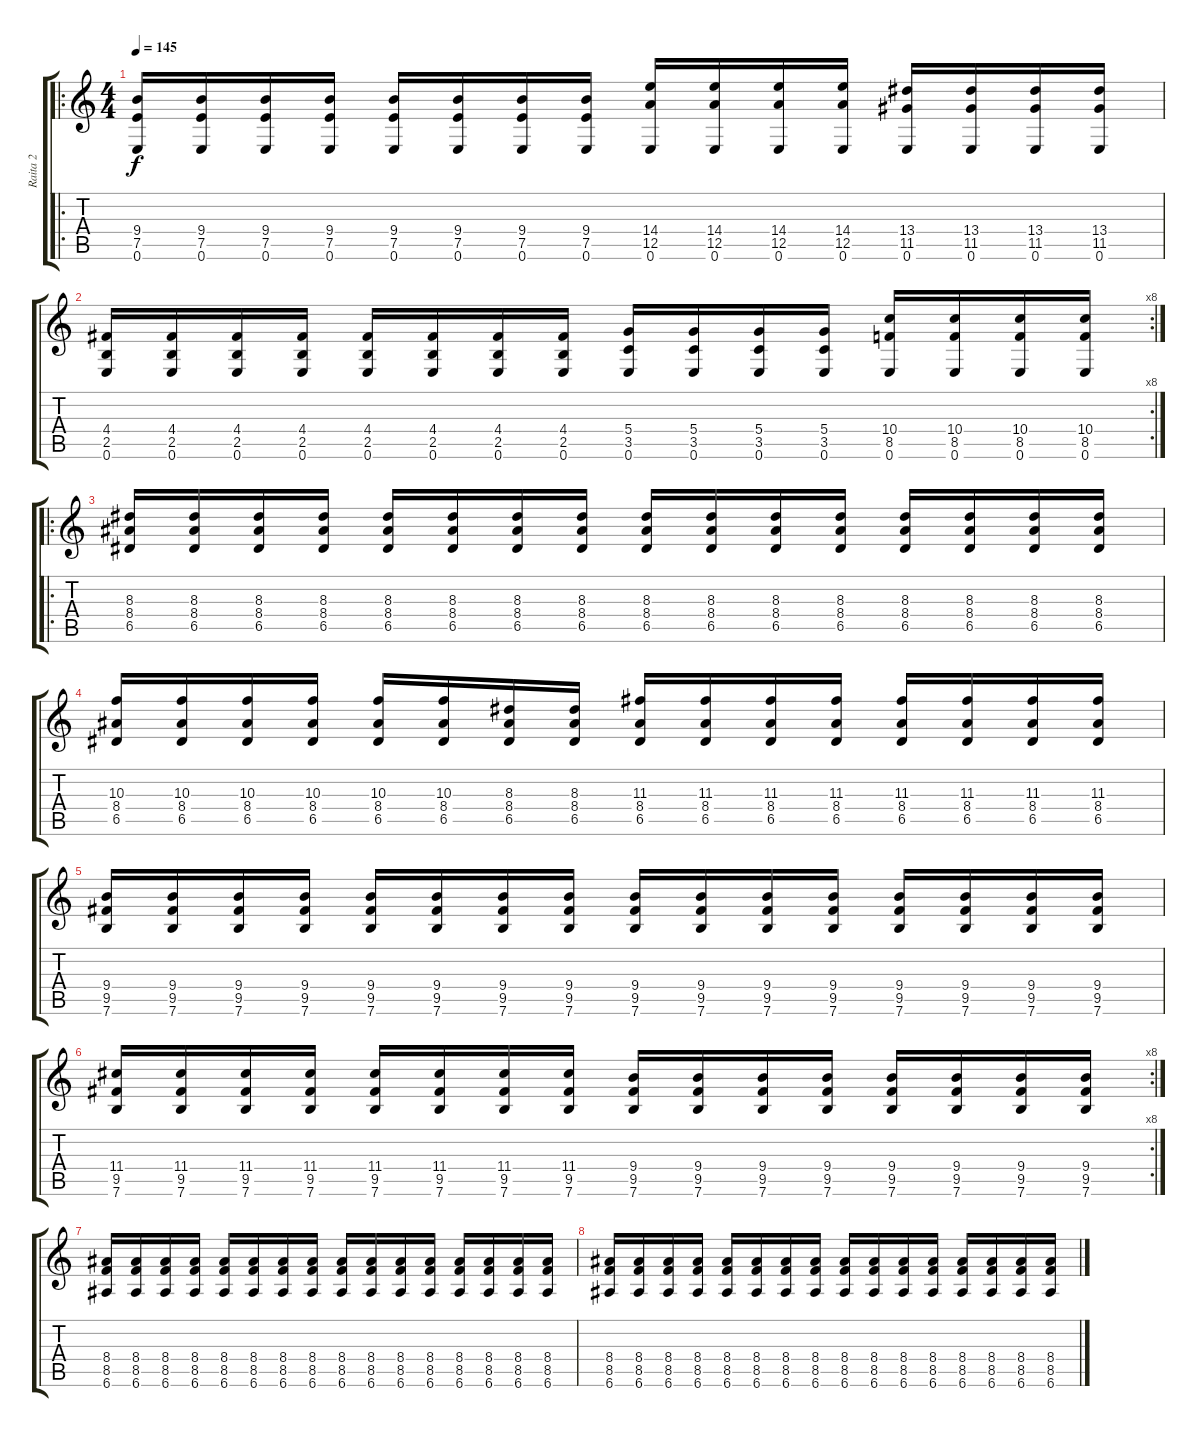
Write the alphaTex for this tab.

\track ("Raita 2" "Raita 2") {instrument distortionguitar}
\staff {score tabs}
\tuning (E4 B3 G3 D3 A2 E2) {hide}
\ro
\ts (4 4)
\tempo 145
\clef g2
\ks c
(9.4 7.5 0.6).16{dy f} (9.4 7.5 0.6).16 (9.4 7.5 0.6).16 (9.4 7.5 0.6).16 (9.4 7.5 0.6).16 (9.4 7.5 0.6).16 (9.4 7.5 0.6).16 (9.4 7.5 0.6).16 (14.4 12.5 0.6).16 (14.4 12.5 0.6).16 (14.4 12.5 0.6).16 (14.4 12.5 0.6).16 (13.4 11.5 0.6).16 (13.4 11.5 0.6).16 (13.4 11.5 0.6).16 (13.4 11.5 0.6).16 |
\rc 8
(4.4 2.5 0.6).16 (4.4 2.5 0.6).16 (4.4 2.5 0.6).16 (4.4 2.5 0.6).16 (4.4 2.5 0.6).16 (4.4 2.5 0.6).16 (4.4 2.5 0.6).16 (4.4 2.5 0.6).16 (5.4 3.5 0.6).16 (5.4 3.5 0.6).16 (5.4 3.5 0.6).16 (5.4 3.5 0.6).16 (10.4 8.5 0.6).16 (10.4 8.5 0.6).16 (10.4 8.5 0.6).16 (10.4 8.5 0.6).16 |
\ro
(8.3 8.4 6.5).16 (8.3 8.4 6.5).16 (8.3 8.4 6.5).16 (8.3 8.4 6.5).16 (8.3 8.4 6.5).16 (8.3 8.4 6.5).16 (8.3 8.4 6.5).16 (8.3 8.4 6.5).16 (8.3 8.4 6.5).16 (8.3 8.4 6.5).16 (8.3 8.4 6.5).16 (8.3 8.4 6.5).16 (8.3 8.4 6.5).16 (8.3 8.4 6.5).16 (8.3 8.4 6.5).16 (8.3 8.4 6.5).16 |
(10.3 8.4 6.5).16 (10.3 8.4 6.5).16 (10.3 8.4 6.5).16 (10.3 8.4 6.5).16 (10.3 8.4 6.5).16 (10.3 8.4 6.5).16 (8.3 8.4 6.5).16 (8.3 8.4 6.5).16 (11.3 8.4 6.5).16 (11.3 8.4 6.5).16 (11.3 8.4 6.5).16 (11.3 8.4 6.5).16 (11.3 8.4 6.5).16 (11.3 8.4 6.5).16 (11.3 8.4 6.5).16 (11.3 8.4 6.5).16 |
(9.4 9.5 7.6).16 (9.4 9.5 7.6).16 (9.4 9.5 7.6).16 (9.4 9.5 7.6).16 (9.4 9.5 7.6).16 (9.4 9.5 7.6).16 (9.4 9.5 7.6).16 (9.4 9.5 7.6).16 (9.4 9.5 7.6).16 (9.4 9.5 7.6).16 (9.4 9.5 7.6).16 (9.4 9.5 7.6).16 (9.4 9.5 7.6).16 (9.4 9.5 7.6).16 (9.4 9.5 7.6).16 (9.4 9.5 7.6).16 |
\rc 8
(11.4 9.5 7.6).16 (11.4 9.5 7.6).16 (11.4 9.5 7.6).16 (11.4 9.5 7.6).16 (11.4 9.5 7.6).16 (11.4 9.5 7.6).16 (11.4 9.5 7.6).16 (11.4 9.5 7.6).16 (9.4 9.5 7.6).16 (9.4 9.5 7.6).16 (9.4 9.5 7.6).16 (9.4 9.5 7.6).16 (9.4 9.5 7.6).16 (9.4 9.5 7.6).16 (9.4 9.5 7.6).16 (9.4 9.5 7.6).16 |
(8.4 8.5 6.6).16 (8.4 8.5 6.6).16 (8.4 8.5 6.6).16 (8.4 8.5 6.6).16 (8.4 8.5 6.6).16 (8.4 8.5 6.6).16 (8.4 8.5 6.6).16 (8.4 8.5 6.6).16 (8.4 8.5 6.6).16 (8.4 8.5 6.6).16 (8.4 8.5 6.6).16 (8.4 8.5 6.6).16 (8.4 8.5 6.6).16 (8.4 8.5 6.6).16 (8.4 8.5 6.6).16 (8.4 8.5 6.6).16 |
(8.4 8.5 6.6).16 (8.4 8.5 6.6).16 (8.4 8.5 6.6).16 (8.4 8.5 6.6).16 (8.4 8.5 6.6).16 (8.4 8.5 6.6).16 (8.4 8.5 6.6).16 (8.4 8.5 6.6).16 (8.4 8.5 6.6).16 (8.4 8.5 6.6).16 (8.4 8.5 6.6).16 (8.4 8.5 6.6).16 (8.4 8.5 6.6).16 (8.4 8.5 6.6).16 (8.4 8.5 6.6).16 (8.4 8.5 6.6).16
